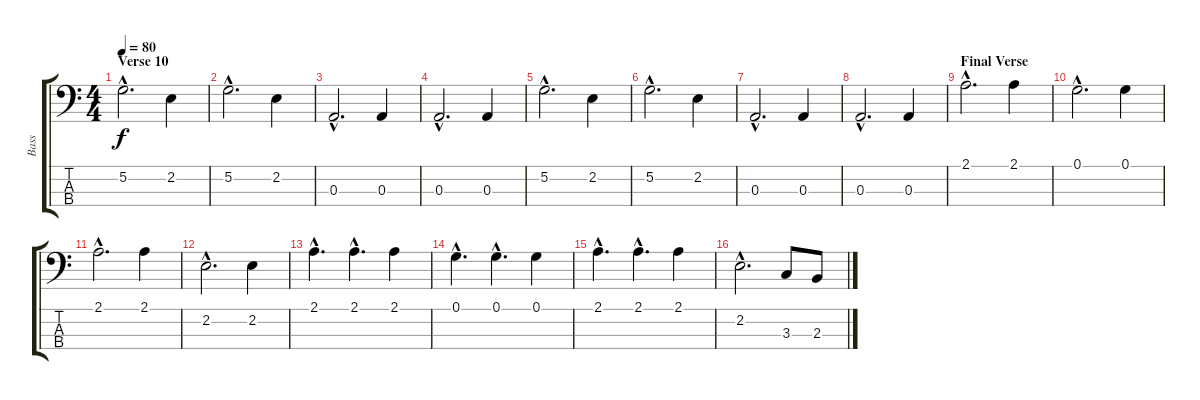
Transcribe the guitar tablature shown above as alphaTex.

\track ("Bass" "Bass") {instrument fretlessbass}
\staff {score tabs}
\tuning (G2 D2 A1 E1) {hide}
\ts (4 4)
\section ("" "Verse 10")
\tempo 80
\clef f4
\ks c
5.2{hac}.2{d dy f} 2.2.4 |
5.2{hac}.2{d} 2.2.4 |
0.3{hac}.2{d} 0.3.4 |
0.3{hac}.2{d} 0.3.4 |
5.2{hac}.2{d} 2.2.4 |
5.2{hac}.2{d} 2.2.4 |
0.3{hac}.2{d} 0.3.4 |
0.3{hac}.2{d} 0.3.4 |
\section ("" "Final Verse")
2.1{hac}.2{d} 2.1.4 |
0.1{hac}.2{d} 0.1.4 |
2.1{hac}.2{d} 2.1.4 |
2.2{hac}.2{d} 2.2.4 |
2.1{hac}.4{d} 2.1{hac}.4{d} 2.1.4 |
0.1{hac}.4{d} 0.1{hac}.4{d} 0.1.4 |
2.1{hac}.4{d} 2.1{hac}.4{d} 2.1.4 |
2.2{hac}.2{d} 3.3.8 2.3.8
